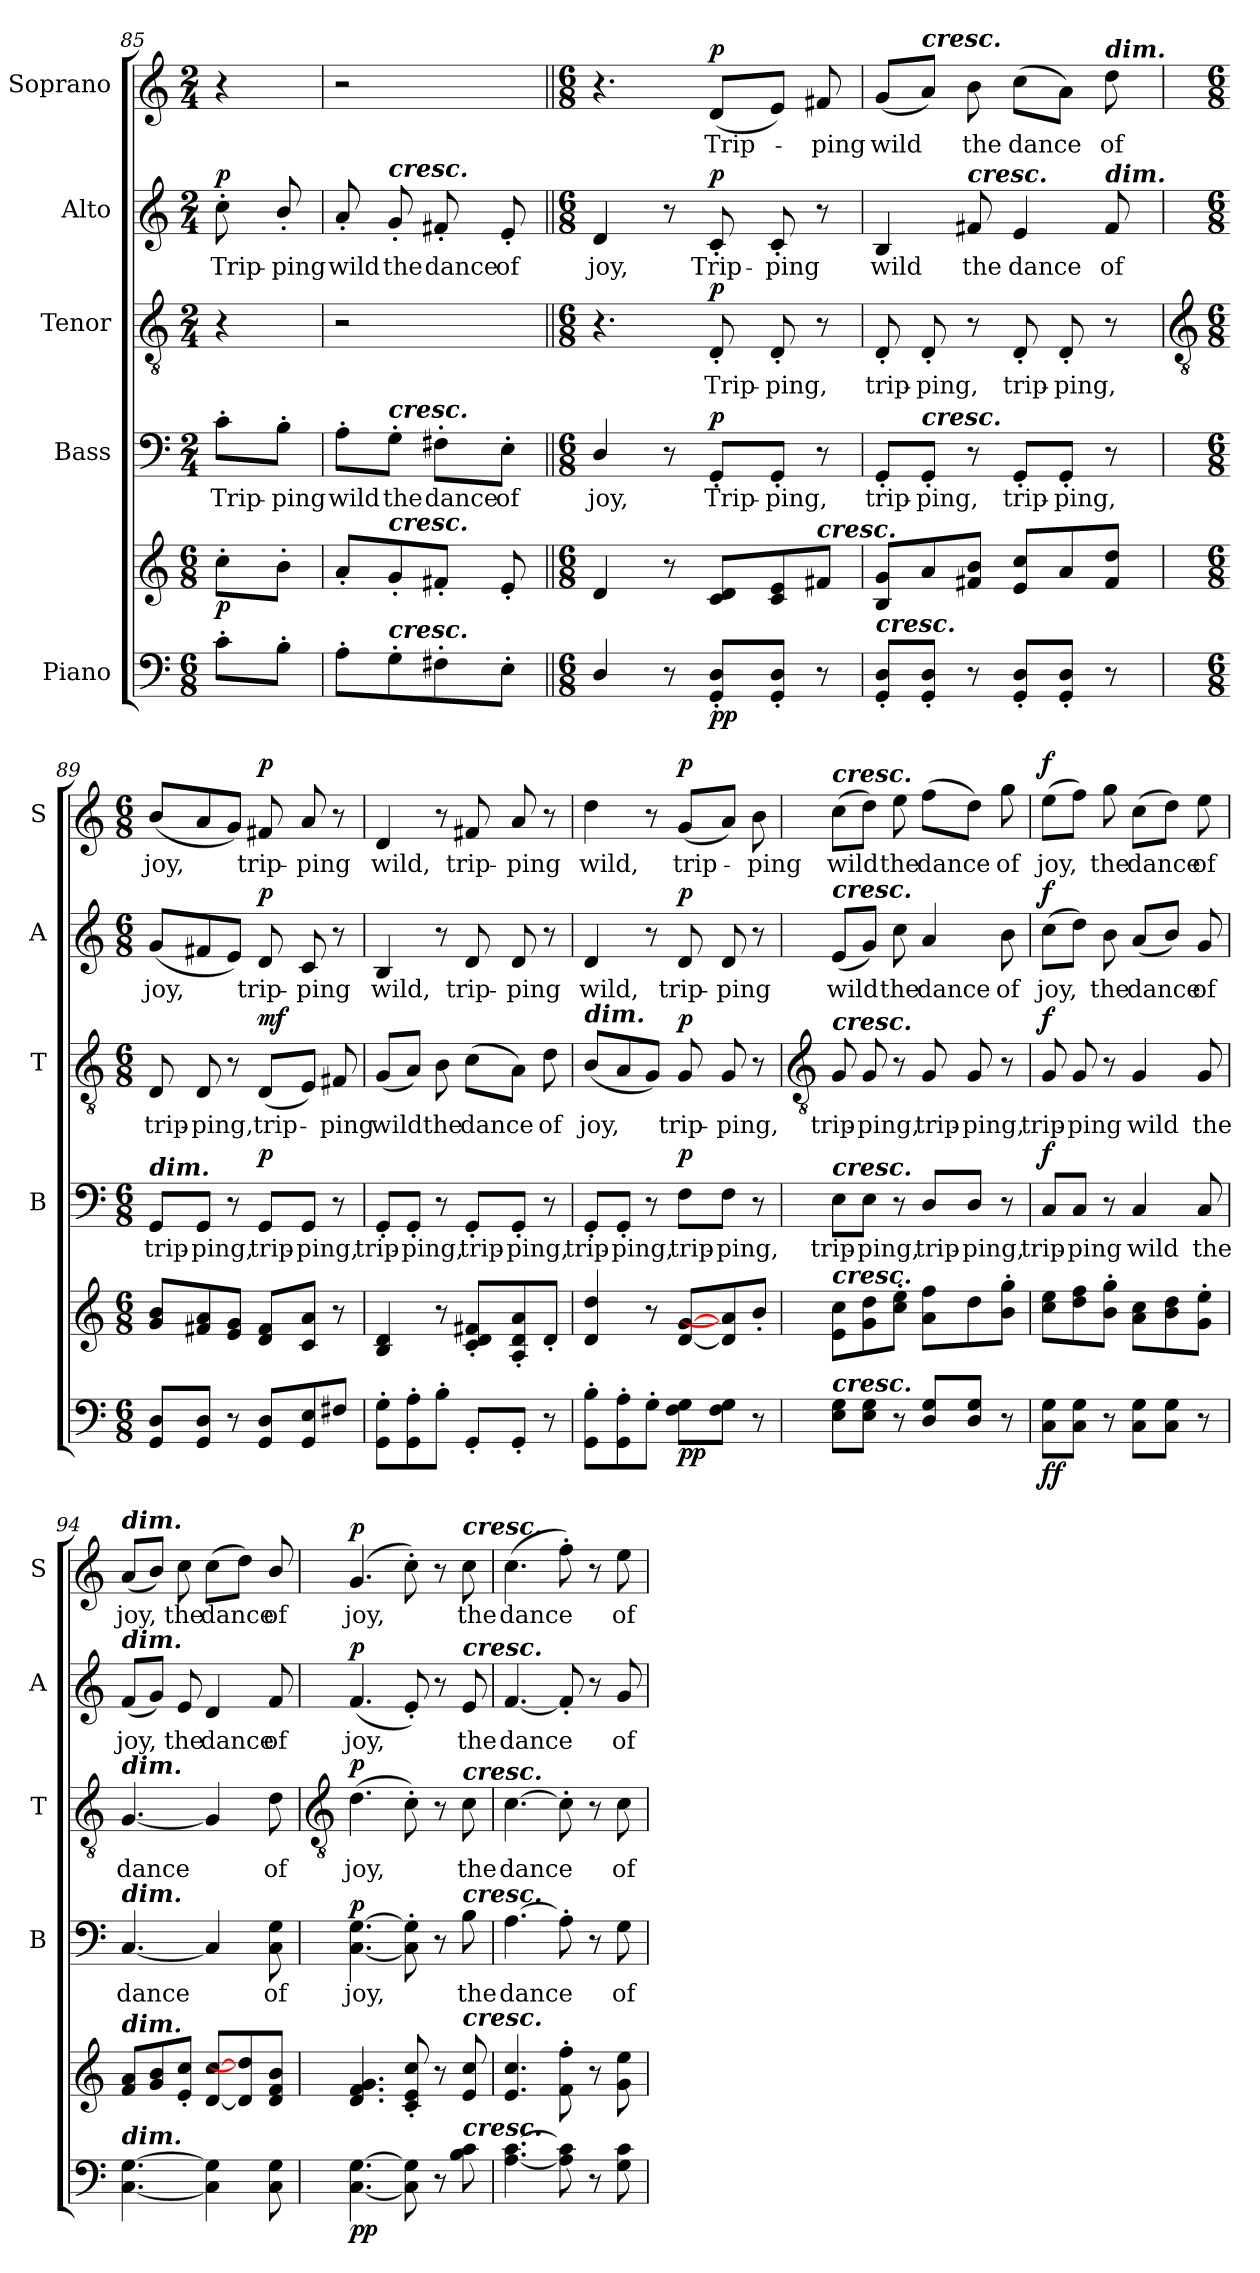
**kern	**kern	**dynam	**kern	**text	**dynam	**kern	**text	**dynam	**kern	**text	**dynam	**kern	**text	**dynam
*part5	*part5	*part5	*part4	*part4	*part4	*part3	*part3	*part3	*part2	*part2	*part2	*part1	*part1	*part1
*staff6	*staff5	*staff5/6	*staff4	*staff4	*staff4	*staff3	*staff3	*staff3	*staff2	*staff2	*staff2	*staff1	*staff1	*staff1
*I"Piano	*	*	*I"Bass	*	*	*I"Tenor	*	*	*I"Alto	*	*	*I"Soprano	*	*
*	*	*	*I'B	*	*	*I'T	*	*	*I'A	*	*	*I'S	*	*
*clefF4	*clefG2	*	*clefF4	*	*	*clefGv2	*	*	*clefG2	*	*	*clefG2	*	*
*k[]	*k[]	*	*k[]	*	*	*k[]	*	*	*k[]	*	*	*k[]	*	*
*C:	*C:	*	*C:	*	*	*C:	*	*	*C:	*	*	*C:	*	*
*M6/8	*M6/8	*	*M2/4	*	*	*M2/4	*	*	*M2/4	*	*	*M2/4	*	*
=85	=85	=85	=85	=85	=85	=85	=85	=85	=85	=85	=85	=85	=85	=85
!	!	!LO:DY:b	!	!LO:LY:b	!	!	!	!	!	!LO:LY:b	!LO:DY:b	!	!	!
8c'L	8cc'L	p	8c'\L	Trip-	.	4r	.	.	8cc'	Trip-	p	4r	.	.
!	!	!	!	!LO:LY:b	!	!	!	!	!	!LO:LY:b	!	!	!	!
8B'J	8b'J	.	8B'\J	-ping	.	.	.	.	8b'/	-ping	.	.	.	.
=86	=86	=86	=86	=86	=86	=86	=86	=86	=86	=86	=86	=86	=86	=86
!	!	!	!	!LO:LY:b	!	!	!	!	!	!LO:LY:b	!	!	!	!
8A'L	8a'L	.	8A'\L	wild	.	2r	.	.	8a'	wild	.	2r	.	.
!	!	!	!	!	!	!	!	!	!LO:TX:a:Bi:t=cresc.	!	!	!	!	!
!	!	!	!LO:TX:a:Bi:t=cresc.	!	!	!	!	!	!	!	!	!	!	!
!	!LO:TX:a:Bi:t=cresc.	!	!	!	!	!	!	!	!	!	!	!	!	!
!LO:TX:a:Bi:t=cresc.	!	!	!	!	!	!	!	!	!	!	!	!	!	!
!	!	!	!	!LO:LY:b	!	!	!	!	!	!LO:LY:b	!	!	!	!
8G'	8g'	.	8G'\J	the	.	.	.	.	8g'	the	.	.	.	.
!	!	!	!	!LO:LY:b	!	!	!	!	!	!LO:LY:b	!	!	!	!
8F#X'	8f#X'J	.	8F#X'\L	dance	.	.	.	.	8f#X'	dance	.	.	.	.
!	!	!	!	!LO:LY:b	!	!	!	!	!	!LO:LY:b	!	!	!	!
8E'J	8e'	.	8E'\J	of	.	.	.	.	8e'	of	.	.	.	.
=87||	=87||	=87||	=87||	=87||	=87||	=87||	=87||	=87||	=87||	=87||	=87||	=87||	=87||	=87||
*M6/8	*M6/8	*	*M6/8	*	*	*M6/8	*	*	*M6/8	*	*	*M6/8	*	*
!	!	!	!	!LO:LY:b	!	!	!	!	!	!LO:LY:b	!	!	!	!
4D/	4d	.	4D/	joy,	.	4.r	.	.	4d	joy,	.	4.r	.	.
8r	8r	.	8r	.	.	.	.	.	8r	.	.	.	.	.
!	!	!LO:DY:b=2	!	!LO:LY:b	!	!	!LO:LY:b	!	!	!LO:LY:b	!	!	!LO:LY:b	!
!	!	!LO:DY:n=1:b	!	!	!LO:DY:b	!	!	!LO:DY:b	!	!	!LO:DY:b	!	!	!LO:DY:b
8GG' 8D'L	8c 8dL	p p	8GG'/L	Trip-	p	8D'	Trip-	p	8c'	Trip-	p	(<8dL	Trip-	p
!	!	!	!	!LO:LY:b	!	!	!LO:LY:b	!	!	!LO:LY:b	!	!	!	!
8GG' 8D'J	8c 8e	.	8GG'/J	-ping,	.	8D'	-ping,	.	8c'	-ping	.	8eJ)	.	.
!	!LO:TX:a:Bi:t=cresc.	!	!	!	!	!	!	!	!	!	!	!	!	!
!	!	!	!	!	!	!	!	!	!	!	!	!	!LO:LY:b	!
8r	8f#XJ	.	8r	.	.	8r	.	.	8r	.	.	8f#X	ping	.
=88	=88	=88	=88	=88	=88	=88	=88	=88	=88	=88	=88	=88	=88	=88
!LO:TX:a:Bi:t=cresc.	!	!	!	!	!	!	!	!	!	!	!	!	!	!
!	!	!	!	!LO:LY:b	!	!	!LO:LY:b	!	!	!LO:LY:b	!	!	!LO:LY:b	!
8GG' 8D'L	8B 8gL	.	8GG'/L	trip-	.	8D'	trip-	.	4B	wild	.	(<8gL	wild	.
!	!	!	!	!	!	!	!	!	!	!	!	!LO:TX:a:Bi:t=cresc.	!	!
!	!	!	!LO:TX:a:Bi:t=cresc.	!	!	!	!	!	!	!	!	!	!	!
!	!	!	!	!LO:LY:b	!	!	!LO:LY:b	!	!	!	!	!	!	!
8GG' 8D'J	8a	.	8GG'/J	-ping,	.	8D'	-ping,	.	.	.	.	8aJ)	.	.
!	!	!	!	!	!	!	!	!	!LO:TX:a:Bi:t=cresc.	!	!	!	!	!
!	!	!	!	!	!	!	!	!	!	!LO:LY:b	!	!	!LO:LY:b	!
8r	8f#X 8bJ	.	8r	.	.	8r	.	.	8f#X	the	.	8b	the	.
!	!	!	!	!LO:LY:b	!	!	!LO:LY:b	!	!	!LO:LY:b	!	!	!LO:LY:b	!
8GG' 8D'L	8e 8ccL	.	8GG'/L	trip-	.	8D'	trip-	.	4e	dance	.	(>8ccL	dance	.
!	!	!	!	!LO:LY:b	!	!	!LO:LY:b	!	!	!	!	!	!	!
8GG' 8D'J	8a	.	8GG'/J	-ping,	.	8D'	-ping,	.	.	.	.	8aJ)	.	.
!	!	!	!	!	!	!	!	!	!	!	!	!LO:TX:a:Bi:t=dim.	!	!
!	!	!	!	!	!	!	!	!	!LO:TX:a:Bi:t=dim.	!	!	!	!	!
!	!	!	!	!	!	!	!	!	!	!LO:LY:b	!	!	!LO:LY:b	!
8r	8f# 8ddJ	.	8r	.	.	8r	.	.	8f#	of	.	8dd	of	.
!!LO:LB:g=z
=89	=89	=89	=89	=89	=89	=89	=89	=89	=89	=89	=89	=89	=89	=89
*	*	*	*	*	*	*clefGv2	*	*	*	*	*	*	*	*
*M6/8	*M6/8	*	*M6/8	*	*	*M6/8	*	*	*M6/8	*	*	*M6/8	*	*
!	!	!	!LO:TX:a:Bi:t=dim.	!	!	!	!	!	!	!	!	!	!	!
!	!	!	!	!LO:LY:b	!	!	!LO:LY:b	!	!	!LO:LY:b	!	!	!LO:LY:b	!
8GG/ 8D/L	8g 8bL	.	8GG/L	trip-	.	8D	trip-	.	(<8gL	joy,	.	(<8bL	joy,	.
!	!	!	!	!LO:LY:b	!	!	!LO:LY:b	!	!	!	!	!	!	!
8GG\ 8D\J	8f#X 8a	.	8GG/J	-ping,	.	8D	-ping,	.	8f#X	.	.	8a	.	.
8r	8e 8gJ	.	8r	.	.	8r	.	.	8eJ)	.	.	8gJ)	.	.
!	!	!LO:DY:a=2	!	!LO:LY:b	!	!	!LO:LY:b	!	!	!LO:LY:b	!	!	!LO:LY:b	!
!	!	!LO:DY:n=1:b	!	!	!LO:DY:b	!	!	!LO:DY:b	!	!	!LO:DY:b	!	!	!LO:DY:b
8GG 8DL	8d 8f#L	mf p	8GG/L	trip-	p	(<8DL	trip-	mf	8d	trip-	p	8f#X	trip-	p
!	!	!	!	!LO:LY:b	!	!	!	!	!	!LO:LY:b	!	!	!LO:LY:b	!
8GG 8E	8c 8aJ	.	8GG/J	-ping,	.	8EJ)	.	.	8c	-ping	.	8a	-ping	.
!	!	!	!	!	!	!	!LO:LY:b	!	!	!	!	!	!	!
8F#XJ	8r	.	8r	.	.	8F#X	ping	.	8r	.	.	8r	.	.
=90	=90	=90	=90	=90	=90	=90	=90	=90	=90	=90	=90	=90	=90	=90
!	!	!	!	!LO:LY:b	!	!	!LO:LY:b	!	!	!LO:LY:b	!	!	!LO:LY:b	!
8GG' 8G'L	4B 4d	.	8GG'/L	trip-	.	(<8GL	wild	.	4B	wild,	.	4d	wild,	.
!	!	!	!	!LO:LY:b	!	!	!	!	!	!	!	!	!	!
8GG' 8A'	.	.	8GG'/J	-ping,	.	8AJ)	.	.	.	.	.	.	.	.
!	!	!	!	!	!	!	!LO:LY:b	!	!	!	!	!	!	!
8B'J	8r	.	8r	.	.	8B	the	.	8r	.	.	8r	.	.
!	!	!	!	!LO:LY:b	!	!	!LO:LY:b	!	!	!LO:LY:b	!	!	!LO:LY:b	!
8GG'L	8c' 8d' 8f#X'L	.	8GG'/L	trip-	.	(>8cL	dance	.	8d	trip-	.	8f#X	trip-	.
!	!	!	!	!LO:LY:b	!	!	!	!	!	!LO:LY:b	!	!	!LO:LY:b	!
8GG'J	8A' 8d' 8a'	.	8GG'/J	-ping,	.	8AJ)	.	.	8d	-ping	.	8a	-ping	.
!	!	!	!	!	!	!	!LO:LY:b	!	!	!	!	!	!	!
8r	8d'J	.	8r	.	.	8d	of	.	8r	.	.	8r	.	.
=91	=91	=91	=91	=91	=91	=91	=91	=91	=91	=91	=91	=91	=91	=91
!	!	!	!	!	!	!LO:TX:a:Bi:t=dim.	!	!	!	!	!	!	!	!
!	!	!	!	!LO:LY:b	!	!	!LO:LY:b	!	!	!LO:LY:b	!	!	!LO:LY:b	!
8GG' 8B'L	4d 4dd	.	8GG'/L	trip-	.	(<8BL	joy,	.	4d	wild,	.	4dd	wild,	.
!	!	!	!	!LO:LY:b	!	!	!	!	!	!	!	!	!	!
8GG' 8A'	.	.	8GG'/J	-ping,	.	8A	.	.	.	.	.	.	.	.
8G'J	8r	.	8r	.	.	8GJ)	.	.	8r	.	.	8r	.	.
!	!	!LO:DY:b=2	!	!LO:LY:b	!	!	!LO:LY:b	!	!	!LO:LY:b	!	!	!LO:LY:b	!
!	!	!LO:DY:n=1:b	!	!	!LO:DY:b	!	!	!LO:DY:b	!	!	!LO:DY:b	!	!	!LO:DY:b
8F 8GL	[8d [8gL	p p	8F\L	trip-	p	8G	trip-	p	8d	trip-	p	(<8gL	trip-	p
!	!	!	!	!LO:LY:b	!	!	!LO:LY:b	!	!	!LO:LY:b	!	!	!	!
8F 8GJ	8d] 8a]	.	8F\J	-ping,	.	8G	-ping,	.	8d	-ping	.	8aJ)	.	.
!	!	!	!	!	!	!	!	!	!	!	!	!	!LO:LY:b	!
8r	8b'J	.	8r	.	.	8r	.	.	8r	.	.	8b	ping	.
!!LO:LB:g=z
=92	=92	=92	=92	=92	=92	=92	=92	=92	=92	=92	=92	=92	=92	=92
*	*	*	*	*	*	*clefGv2	*	*	*	*	*	*	*	*
!	!	!	!	!	!	!	!	!	!	!	!	!LO:TX:a:Bi:t=cresc.	!	!
!	!	!	!	!	!	!	!	!	!LO:TX:a:Bi:t=cresc.	!	!	!	!	!
!	!	!	!	!	!	!LO:TX:a:Bi:t=cresc.	!	!	!	!	!	!	!	!
!	!	!	!LO:TX:a:Bi:t=cresc.	!	!	!	!	!	!	!	!	!	!	!
!	!LO:TX:a:Bi:t=cresc.	!	!	!	!	!	!	!	!	!	!	!	!	!
!LO:TX:a:Bi:t=cresc.	!	!	!	!	!	!	!	!	!	!	!	!	!	!
!	!	!	!	!LO:LY:b	!	!	!LO:LY:b	!	!	!LO:LY:b	!	!	!LO:LY:b	!
8E 8GL	8e\ 8cc\L	.	8E\L	trip-	.	8G	trip-	.	(<8eL	wild	.	(>8ccL	wild	.
!	!	!	!	!LO:LY:b	!	!	!LO:LY:b	!	!	!	!	!	!	!
8E 8GJ	8g\ 8dd\	.	8E\J	-ping,	.	8G	-ping,	.	8gJ)	.	.	8ddJ)	.	.
!	!	!	!	!	!	!	!	!	!	!LO:LY:b	!	!	!LO:LY:b	!
8r	8cc' 8ee'J	.	8r	.	.	8r	.	.	8cc	the	.	8ee	the	.
!	!	!	!	!LO:LY:b	!	!	!LO:LY:b	!	!	!LO:LY:b	!	!	!LO:LY:b	!
8D\ 8G\L	8a 8ffL	.	8D/L	trip-	.	8G	trip-	.	4a	dance	.	(>8ffL	dance	.
!	!	!	!	!LO:LY:b	!	!	!LO:LY:b	!	!	!	!	!	!	!
8D/ 8G/J	8dd	.	8D/J	-ping,	.	8G	-ping,	.	.	.	.	8ddJ)	.	.
!	!	!	!	!	!	!	!	!	!	!LO:LY:b	!	!	!LO:LY:b	!
8r	8b' 8gg'J	.	8r	.	.	8r	.	.	8b	of	.	8gg	of	.
=93	=93	=93	=93	=93	=93	=93	=93	=93	=93	=93	=93	=93	=93	=93
!	!	!LO:DY:b=2	!	!LO:LY:b	!	!	!LO:LY:b	!	!	!LO:LY:b	!	!	!LO:LY:b	!
!	!	!LO:DY:n=1:b	!	!	!LO:DY:b	!	!	!LO:DY:b	!	!	!LO:DY:b	!	!	!LO:DY:b
8C 8GL	8cc 8eeL	f f	8C/L	trip-	f	8G	trip-	f	(>8ccL	joy,	f	(>8eeL	joy,	f
!	!	!	!	!LO:LY:b	!	!	!LO:LY:b	!	!	!	!	!	!	!
8C 8GJ	8dd 8ff	.	8C/J	-ping	.	8G	-ping	.	8ddJ)	.	.	8ffJ)	.	.
!	!	!	!	!	!	!	!	!	!	!LO:LY:b	!	!	!LO:LY:b	!
8r	8b' 8gg'J	.	8r	.	.	8r	.	.	8b	the	.	8gg	the	.
!	!	!	!	!LO:LY:b	!	!	!LO:LY:b	!	!	!LO:LY:b	!	!	!LO:LY:b	!
8C 8GL	8a 8ccL	.	4C	wild	.	4G	wild	.	(<8aL	dance	.	(>8ccL	dance	.
8C 8GJ	8b 8dd	.	.	.	.	.	.	.	8bJ)	.	.	8ddJ)	.	.
!	!	!	!	!LO:LY:b	!	!	!LO:LY:b	!	!	!LO:LY:b	!	!	!LO:LY:b	!
8r	8g' 8ee'J	.	8C	the	.	8G	the	.	8g	of	.	8ee	of	.
=94	=94	=94	=94	=94	=94	=94	=94	=94	=94	=94	=94	=94	=94	=94
!	!	!	!	!	!	!	!	!	!	!	!	!LO:TX:a:Bi:t=dim.	!	!
!	!	!	!	!	!	!	!	!	!LO:TX:a:Bi:t=dim.	!	!	!	!	!
!	!	!	!	!	!	!LO:TX:a:Bi:t=dim.	!	!	!	!	!	!	!	!
!	!	!	!LO:TX:a:Bi:t=dim.	!	!	!	!	!	!	!	!	!	!	!
!	!LO:TX:a:Bi:t=dim.	!	!	!	!	!	!	!	!	!	!	!	!	!
!LO:TX:a:Bi:t=dim.	!	!	!	!	!	!	!	!	!	!	!	!	!	!
!	!	!	!	!LO:LY:b	!	!	!LO:LY:b	!	!	!LO:LY:b	!	!	!LO:LY:b	!
[4.C [4.G	8f 8aL	.	[4.C	dance	.	[4.G	dance	.	(<8fL	joy,	.	(<8aL	joy,	.
.	8g 8b	.	.	.	.	.	.	.	8gJ)	.	.	8bJ)	.	.
!	!	!	!	!	!	!	!	!	!	!LO:LY:b	!	!	!LO:LY:b	!
.	8e' 8cc'J	.	.	.	.	.	.	.	8e	the	.	8cc	the	.
!	!	!	!	!	!	!	!	!	!	!LO:LY:b	!	!	!LO:LY:b	!
4C] 4G]	[8d [8ccL	.	4C]	.	.	4G]	.	.	4d	dance	.	(>8ccL	dance	.
.	8d] 8dd]	.	.	.	.	.	.	.	.	.	.	8ddJ)	.	.
!	!	!	!	!LO:LY:b	!	!	!LO:LY:b	!	!	!LO:LY:b	!	!	!LO:LY:b	!
8C 8G	8d/ 8f/ 8b/J	.	8C 8G	of	.	8d	of	.	8f	of	.	8b/	of	.
!!LO:LB:g=z
=95	=95	=95	=95	=95	=95	=95	=95	=95	=95	=95	=95	=95	=95	=95
*	*	*	*	*	*	*clefGv2	*	*	*	*	*	*	*	*
!	!	!LO:DY:b=2	!	!LO:LY:b	!	!	!LO:LY:b	!	!	!LO:LY:b	!	!	!LO:LY:b	!
!	!	!LO:DY:n=1:b	!	!	!LO:DY:b	!	!	!LO:DY:b	!	!	!LO:DY:b	!	!	!LO:DY:b
[4.C [4.G	4.d 4.f 4.g	p p	[4.C [4.G	joy,	p	(>4.d	joy,	p	(<4.f	joy,	p	(>4.g	joy,	p
8C] 8G]	8c' 8e' 8cc'	.	8C]' 8G]'	.	.	8c')	.	.	8e')	.	.	8cc')	.	.
8r	8r	.	8r	.	.	8r	.	.	8r	.	.	8r	.	.
!	!	!	!	!	!	!	!	!	!	!	!	!LO:TX:a:Bi:t=cresc.	!	!
!	!	!	!	!	!	!	!	!	!LO:TX:a:Bi:t=cresc.	!	!	!	!	!
!	!	!	!	!	!	!LO:TX:a:Bi:t=cresc.	!	!	!	!	!	!	!	!
!	!	!	!LO:TX:a:Bi:t=cresc.	!	!	!	!	!	!	!	!	!	!	!
!	!LO:TX:a:Bi:t=cresc.	!	!	!	!	!	!	!	!	!	!	!	!	!
!LO:TX:a:Bi:t=cresc.	!	!	!	!	!	!	!	!	!	!	!	!	!	!
!	!	!	!	!LO:LY:b	!	!	!LO:LY:b	!	!	!LO:LY:b	!	!	!LO:LY:b	!
8B 8c	8e 8cc	.	8B	the	.	8c	the	.	8e	the	.	8cc	the	.
=96	=96	=96	=96	=96	=96	=96	=96	=96	=96	=96	=96	=96	=96	=96
!	!	!	!	!LO:LY:b	!	!	!LO:LY:b	!	!	!LO:LY:b	!	!	!LO:LY:b	!
[4.A [4.c	4.e 4.cc	.	[4.A	dance	.	[4.c	dance	.	[4.f	dance	.	(>4.cc	dance	.
8A] 8c]	8f' 8ff'	.	8A']	.	.	8c']	.	.	8f']	.	.	8ff')	.	.
8r	8r	.	8r	.	.	8r	.	.	8r	.	.	8r	.	.
!	!	!	!	!LO:LY:b	!	!	!LO:LY:b	!	!	!LO:LY:b	!	!	!LO:LY:b	!
8G 8c	8g 8ee	.	8G	of	.	8c	of	.	8g	of	.	8ee	of	.
=	=	=	=	=	=	=	=	=	=	=	=	=	=	=
*-	*-	*-	*-	*-	*-	*-	*-	*-	*-	*-	*-	*-	*-	*-
